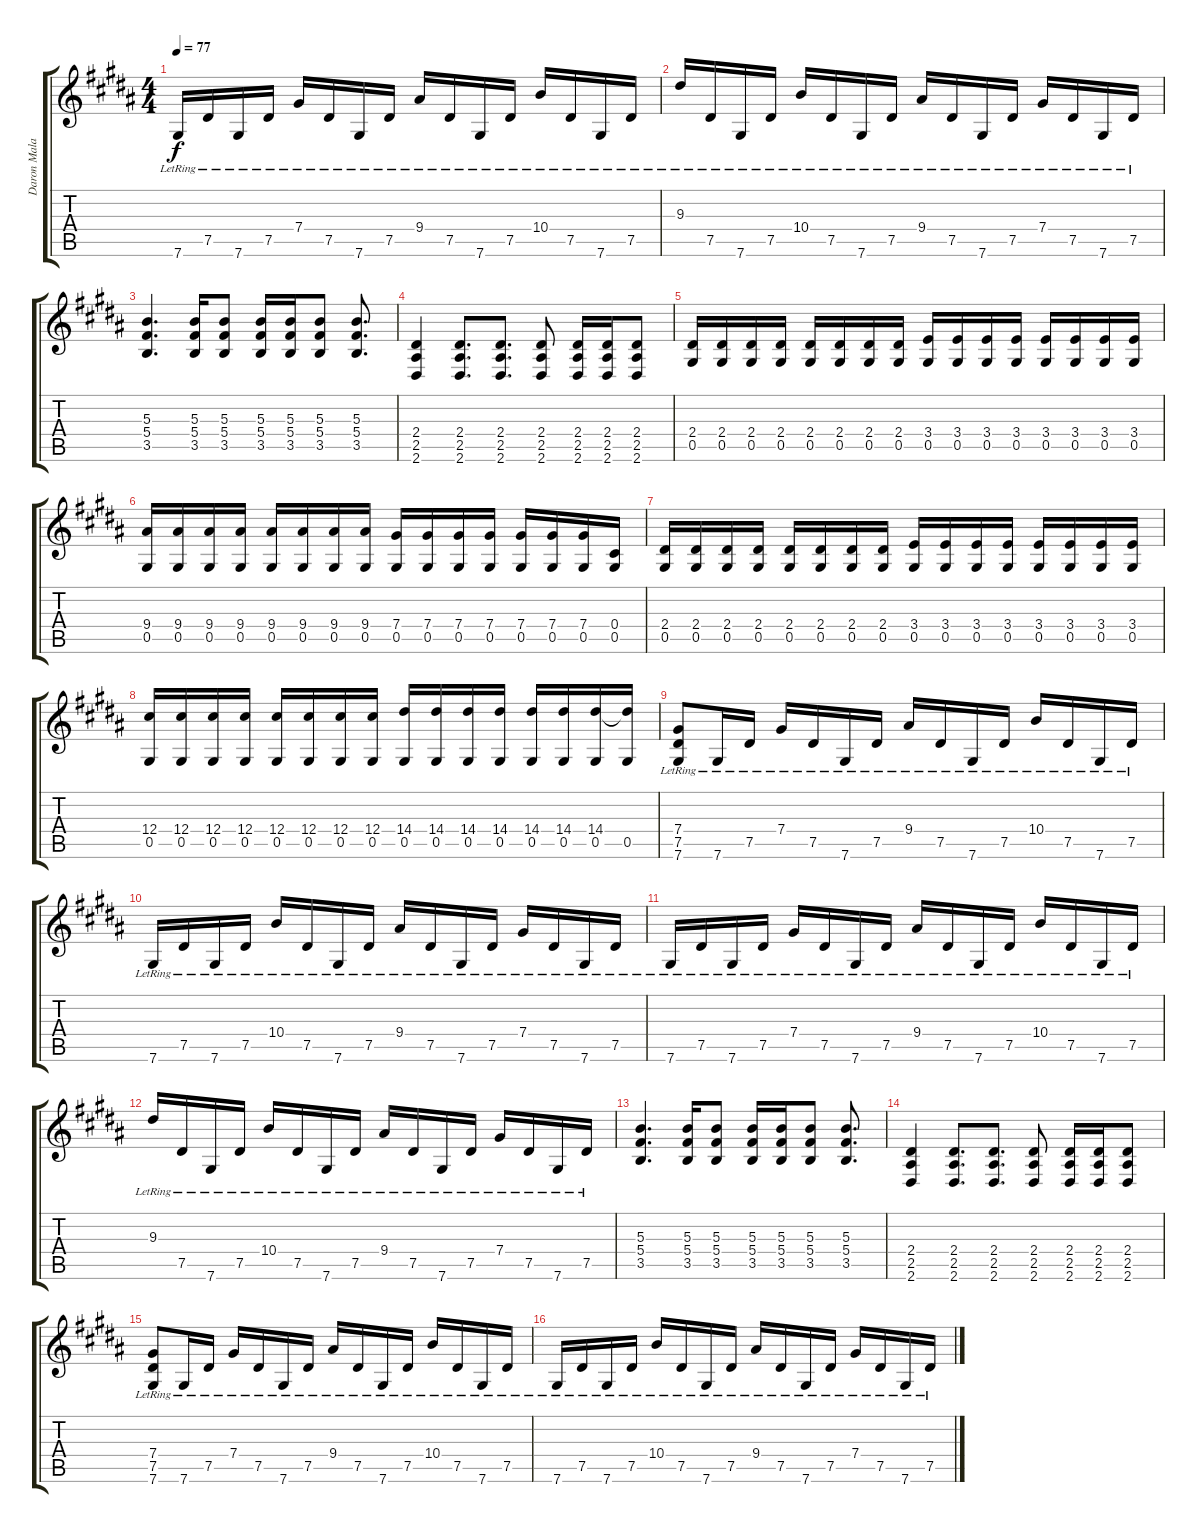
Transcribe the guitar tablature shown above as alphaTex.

\track ("Daron Malakian 2" "Daron Mala") {instrument electricguitarclean}
\staff {score tabs}
\tuning (Eb4 Bb3 Gb3 Db3 Ab2 Db2) {hide}
\ts (4 4)
\tempo 77
\clef g2
\ks g#minor
7.6{lr}.16{dy f} 7.5{lr}.16 7.6{lr}.16 7.5{lr}.16 7.4{lr}.16 7.5{lr}.16 7.6{lr}.16 7.5{lr}.16 9.4{lr}.16 7.5{lr}.16 7.6{lr}.16 7.5{lr}.16 10.4{lr}.16 7.5{lr}.16 7.6{lr}.16 7.5{lr}.16 |
9.3{lr}.16 7.5{lr}.16 7.6{lr}.16 7.5{lr}.16 10.4{lr}.16 7.5{lr}.16 7.6{lr}.16 7.5{lr}.16 9.4{lr}.16 7.5{lr}.16 7.6{lr}.16 7.5{lr}.16 7.4{lr}.16 7.5{lr}.16 7.6{lr}.16 7.5{lr}.16 |
(5.3 5.4 3.5).4{d} (5.3 5.4 3.5).16 (5.3 5.4 3.5).8 (5.3 5.4 3.5).16 (5.3 5.4 3.5).16 (5.3 5.4 3.5).8 (5.3 5.4 3.5).8{d} |
(2.4 2.5 2.6).4 (2.4 2.5 2.6).8{d} (2.4 2.5 2.6).8{d} (2.4 2.5 2.6).8 (2.4 2.5 2.6).16 (2.4 2.5 2.6).16 (2.4 2.5 2.6).8 |
(2.4 0.5).16 (2.4 0.5).16 (2.4 0.5).16 (2.4 0.5).16 (2.4 0.5).16 (2.4 0.5).16 (2.4 0.5).16 (2.4 0.5).16 (3.4 0.5).16 (3.4 0.5).16 (3.4 0.5).16 (3.4 0.5).16 (3.4 0.5).16 (3.4 0.5).16 (3.4 0.5).16 (3.4 0.5).16 |
(9.4 0.5).16 (9.4 0.5).16 (9.4 0.5).16 (9.4 0.5).16 (9.4 0.5).16 (9.4 0.5).16 (9.4 0.5).16 (9.4 0.5).16 (7.4 0.5).16 (7.4 0.5).16 (7.4 0.5).16 (7.4 0.5).16 (7.4 0.5).16 (7.4 0.5).16 (7.4 0.5).16 (0.4 0.5).16 |
(2.4 0.5).16 (2.4 0.5).16 (2.4 0.5).16 (2.4 0.5).16 (2.4 0.5).16 (2.4 0.5).16 (2.4 0.5).16 (2.4 0.5).16 (3.4 0.5).16 (3.4 0.5).16 (3.4 0.5).16 (3.4 0.5).16 (3.4 0.5).16 (3.4 0.5).16 (3.4 0.5).16 (3.4 0.5).16 |
(12.4 0.5).16 (12.4 0.5).16 (12.4 0.5).16 (12.4 0.5).16 (12.4 0.5).16 (12.4 0.5).16 (12.4 0.5).16 (12.4 0.5).16 (14.4 0.5).16 (14.4 0.5).16 (14.4 0.5).16 (14.4 0.5).16 (14.4 0.5).16 (14.4 0.5).16 (14.4 0.5).16 (14.4{t} 0.5).16 |
(7.4{lr} 7.5{lr} 7.6{lr}).8 7.6{lr}.16 7.5{lr}.16 7.4{lr}.16 7.5{lr}.16 7.6{lr}.16 7.5{lr}.16 9.4{lr}.16 7.5{lr}.16 7.6{lr}.16 7.5{lr}.16 10.4{lr}.16 7.5{lr}.16 7.6{lr}.16 7.5{lr}.16 |
7.6{lr}.16 7.5{lr}.16 7.6{lr}.16 7.5{lr}.16 10.4{lr}.16 7.5{lr}.16 7.6{lr}.16 7.5{lr}.16 9.4{lr}.16 7.5{lr}.16 7.6{lr}.16 7.5{lr}.16 7.4{lr}.16 7.5{lr}.16 7.6{lr}.16 7.5{lr}.16 |
7.6{lr}.16 7.5{lr}.16 7.6{lr}.16 7.5{lr}.16 7.4{lr}.16 7.5{lr}.16 7.6{lr}.16 7.5{lr}.16 9.4{lr}.16 7.5{lr}.16 7.6{lr}.16 7.5{lr}.16 10.4{lr}.16 7.5{lr}.16 7.6{lr}.16 7.5{lr}.16 |
9.3{lr}.16 7.5{lr}.16 7.6{lr}.16 7.5{lr}.16 10.4{lr}.16 7.5{lr}.16 7.6{lr}.16 7.5{lr}.16 9.4{lr}.16 7.5{lr}.16 7.6{lr}.16 7.5{lr}.16 7.4{lr}.16 7.5{lr}.16 7.6{lr}.16 7.5{lr}.16 |
(5.3 5.4 3.5).4{d} (5.3 5.4 3.5).16 (5.3 5.4 3.5).8 (5.3 5.4 3.5).16 (5.3 5.4 3.5).16 (5.3 5.4 3.5).8 (5.3 5.4 3.5).8{d} |
(2.4 2.5 2.6).4 (2.4 2.5 2.6).8{d} (2.4 2.5 2.6).8{d} (2.4 2.5 2.6).8 (2.4 2.5 2.6).16 (2.4 2.5 2.6).16 (2.4 2.5 2.6).8 |
(7.4{lr} 7.5{lr} 7.6{lr}).8 7.6{lr}.16 7.5{lr}.16 7.4{lr}.16 7.5{lr}.16 7.6{lr}.16 7.5{lr}.16 9.4{lr}.16 7.5{lr}.16 7.6{lr}.16 7.5{lr}.16 10.4{lr}.16 7.5{lr}.16 7.6{lr}.16 7.5{lr}.16 |
7.6{lr}.16 7.5{lr}.16 7.6{lr}.16 7.5{lr}.16 10.4{lr}.16 7.5{lr}.16 7.6{lr}.16 7.5{lr}.16 9.4{lr}.16 7.5{lr}.16 7.6{lr}.16 7.5{lr}.16 7.4{lr}.16 7.5{lr}.16 7.6{lr}.16 7.5{lr}.16
